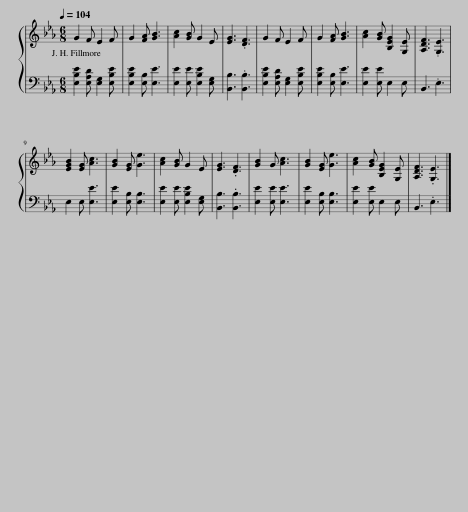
X:1
%%score { 1 | 2 }
L:1/8
Q:1/4=104
M:6/8
I:linebreak $
K:Eb
V:1 treble
V:2 bass
V:1
 G2 F E2 F | G2 [FA] [GB]3 | [Ac]2 [GB] G2 E | [EG]3 .[DF]3 | G2 F E2 F | %5
 G2 [FA] [GB]3 | [Ac]2 [GB] [B,EG]2 [G,E] | [A,DF]3 .[G,E]3 |$ [EGB]2 [EG] [Ac]3 | [GB]2 [EG] [Ge]3 | %10
 [Ac]2 [GB] G2 E | [EG]3 .[DF]3 | [GB]2 G [Ac]3 | [GB]2 [EG] [Ge]3 | [Ac]2 [GB] [B,EG]2 [G,E] | %15
 [A,DF]3 .[G,E]3 |] %16
V:2
 [E,B,E]2 [E,A,D] [E,G,]2 [E,B,E] | [E,B,E]2 [E,B,] [E,E]3 | [E,E]2 [E,E] [E,B,E]2 [E,G,] | [B,,B,]3 .[B,,B,]3 | [E,B,E]2 [E,A,D] [E,G,]2 [E,B,E] | %5
 [E,B,E]2 [E,B,] [E,E]3 | [E,E]2 [E,E] E,2 E, | B,,3 .E,3 |$ E,2 E, [E,E]3 | [E,E]2 [E,B,] [E,B,]3 | %10
 [E,E]2 [E,E] [E,B,E]2 [E,G,] | [B,,B,]3 .[B,,B,]3 | [E,E]2 [E,E] [E,E]3 | [E,E]2 [E,B,] [E,B,]3 | [E,E]2 [E,E] E,2 E, | %15
 B,,3 .E,3 |] %16
